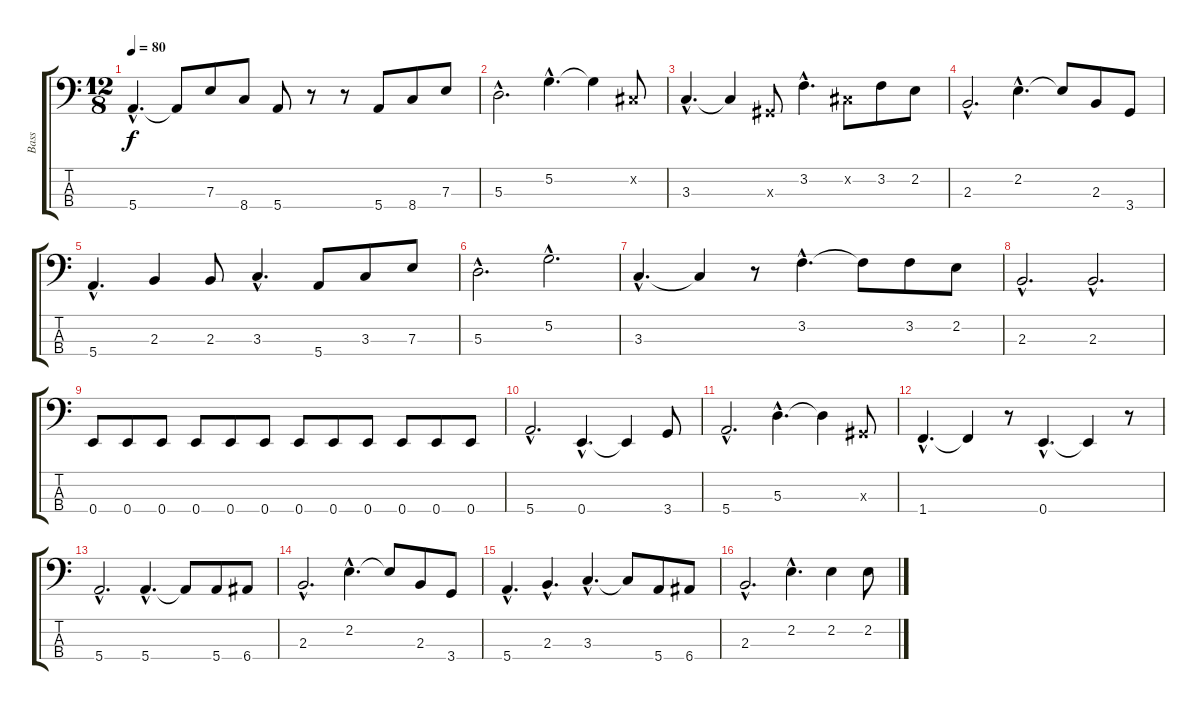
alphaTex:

\track ("Bass" "Bass") {instrument fretlessbass}
\staff {score tabs}
\tuning (G2 D2 A1 E1) {hide}
\ts (12 8)
\tempo 80
\clef f4
\ks c
5.4{hac}.4{d dy f} 5.4{t}.8 7.3.8 8.4.8 5.4.8 r.8 r.8 5.4.8 8.4.8 7.3.8 |
5.3{hac}.2{d} 5.2{hac}.4{d} 5.2{t}.4 -1.2{x}.8 |
3.3{hac}.4{d} 3.3{t}.4 -1.3{x}.8 3.2{hac}.4{d} -1.2{x}.8 3.2.8 2.2.8 |
2.3{hac}.2{d} 2.2{hac}.4{d} 2.2{t}.8 2.3.8 3.4.8 |
5.4{hac}.4{d} 2.3.4 2.3.8 3.3{hac}.4{d} 5.4.8 3.3.8 7.3.8 |
5.3{hac}.2{d} 5.2{hac}.2{d} |
3.3{hac}.4{d} 3.3{t}.4 r.8 3.2{hac}.4{d} 3.2{t}.8 3.2.8 2.2.8 |
2.3{hac}.2{d} 2.3{hac}.2{d} |
0.4.8 0.4.8 0.4.8 0.4.8 0.4.8 0.4.8 0.4.8 0.4.8 0.4.8 0.4.8 0.4.8 0.4.8 |
5.4{hac}.2{d} 0.4{hac}.4{d} 0.4{t}.4 3.4.8 |
5.4{hac}.2{d} 5.3{hac}.4{d} 5.3{t}.4 -1.3{x}.8 |
1.4{hac}.4{d} 1.4{t}.4 r.8 0.4{hac}.4{d} 0.4{t}.4 r.8 |
5.4{hac}.2{d} 5.4{hac}.4{d} 5.4{t}.8 5.4.8 6.4.8 |
2.3{hac}.2{d} 2.2{hac}.4{d} 2.2{t}.8 2.3.8 3.4.8 |
5.4{hac}.4{d} 2.3{hac}.4{d} 3.3{hac}.4{d} 3.3{t}.8 5.4.8 6.4.8 |
2.3{hac}.2{d} 2.2{hac}.4{d} 2.2.4 2.2.8
